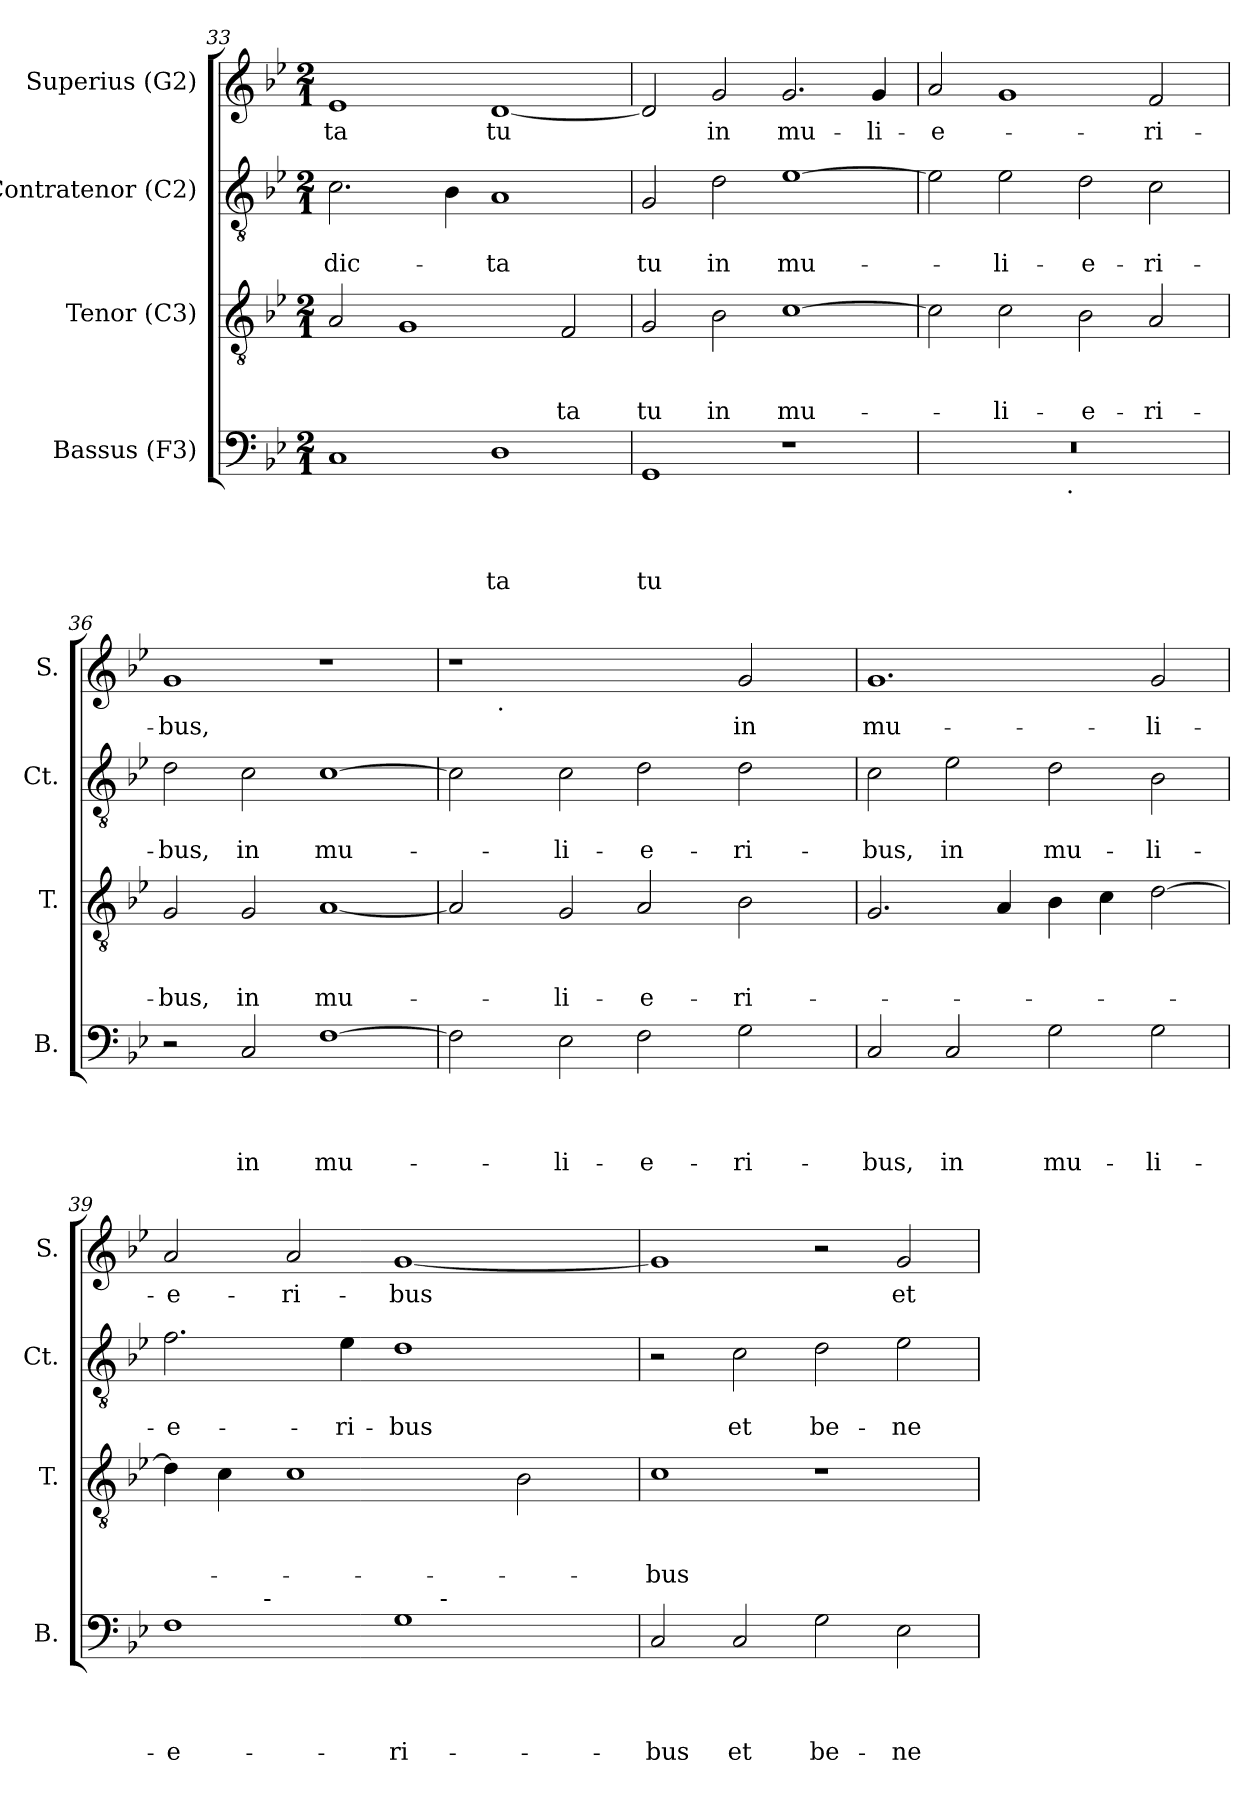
**kern	**text	**text	**text	**text	**kern	**text	**text	**text	**kern	**text	**text	**kern	**text
*part4	*part4	*part4	*part4	*part4	*part3	*part3	*part3	*part3	*part2	*part2	*part2	*part1	*part1
*staff4	*staff4	*staff4	*staff4	*staff4	*staff3	*staff3	*staff3	*staff3	*staff2	*staff2	*staff2	*staff1	*staff1
*I"Bassus (F3)	*	*	*	*	*I"Tenor (C3)	*	*	*	*I"Contratenor (C2)	*	*	*I"Superius (G2)	*
*I'B.	*	*	*	*	*I'T.	*	*	*	*I'Ct.	*	*	*I'S.	*
*clefF4	*	*	*	*	*clefGv2	*	*	*	*clefGv2	*	*	*clefG2	*
*k[b-e-]	*	*	*	*	*k[b-e-]	*	*	*	*k[b-e-]	*	*	*k[b-e-]	*
*B-:	*	*	*	*	*B-:	*	*	*	*B-:	*	*	*B-:	*
*M2/1	*	*	*	*	*M2/1	*	*	*	*M2/1	*	*	*M2/1	*
=33	=33	=33	=33	=33	=33	=33	=33	=33	=33	=33	=33	=33	=33
!	!	!	!	!	!	!	!	!	!	!	!LO:LY:b	!	!LO:LY:b
1C	.	.	.	.	2A/	.	.	.	2.c\	.	-dic-	1e-	-ta
.	.	.	.	.	1G	.	.	.	.	.	.	.	.
.	.	.	.	.	.	.	.	.	4B-\	.	.	.	.
!	!	!	!	!LO:LY:b	!	!	!	!	!	!	!LO:LY:b	!	!LO:LY:b
1D	.	.	.	-ta	.	.	.	.	1A	.	-ta	[<1d	tu
!	!	!	!	!	!	!	!	!LO:LY:b	!	!	!	!	!
.	.	.	.	.	2F/	.	.	-ta	.	.	.	.	.
!!LO:LB:g=z
=34	=34	=34	=34	=34	=34	=34	=34	=34	=34	=34	=34	=34	=34
!	!	!	!	!LO:LY:b	!	!	!	!LO:LY:b	!	!	!LO:LY:b	!	!
1GG	.	.	.	tu	2G/	.	.	tu	2G/	.	tu	2d/]	.
!	!	!	!	!	!	!	!	!LO:LY:b	!	!	!LO:LY:b	!	!LO:LY:b
.	.	.	.	.	2B-\	.	.	in	2d\	.	in	2g/	in
!	!	!	!	!	!	!	!	!LO:LY:b	!	!	!LO:LY:b	!	!LO:LY:b
1r	.	.	.	.	[>1c	.	.	mu-	[>1e-	.	mu-	2.g/	mu-
!	!	!	!	!	!	!	!	!	!	!	!	!	!LO:LY:b
.	.	.	.	.	.	.	.	.	.	.	.	4g/	-li-
=35	=35	=35	=35	=35	=35	=35	=35	=35	=35	=35	=35	=35	=35
!	!	!	!	!	!	!	!	!	!	!	!	!	!LO:LY:b:rj
*^	*	*	*	*	*	*	*	*	*	*	*	*	*
0r	2ryy	.	.	.	.	2c\]	.	.	.	2e-\]	.	.	2a/	-e-
!	!	!	!	!	!	!	!	!	!LO:LY:b	!	!	!LO:LY:b	!	!
.	4...ryy	.	.	.	.	2c\	.	.	-li-	2e-\	.	-li-	1g	.
!	!LO:TX:b:t=.	!	!	!	!	!	!	!	!	!	!	!	!	!
.	1ryy	.	.	.	.	.	.	.	.	.	.	.	.	.
!	!	!	!	!	!	!	!	!	!LO:LY:b	!	!	!LO:LY:b	!	!
.	.	.	.	.	.	2B-\	.	.	-e-	2d\	.	-e-	.	.
!	!	!	!	!	!	!	!	!	!LO:LY:b	!	!	!LO:LY:b	!	!LO:LY:b
.	.	.	.	.	.	2A/	.	.	-ri-	2c\	.	-ri-	2f/	-ri-
.	32ryy	.	.	.	.	.	.	.	.	.	.	.	.	.
=36	=36	=36	=36	=36	=36	=36	=36	=36	=36	=36	=36	=36	=36	=36
!	!	!	!	!	!	!	!	!	!LO:LY:b	!	!	!LO:LY:b	!	!LO:LY:b
*v	*v	*	*	*	*	*	*	*	*	*	*	*	*	*
2r	.	.	.	.	2G/	.	.	-bus,	2d\	.	-bus,	1g	-bus,
!	!	!	!	!LO:LY:b	!	!	!	!LO:LY:b	!	!	!LO:LY:b	!	!
2C/	.	.	.	in	2G/	.	.	in	2c\	.	in	.	.
!	!	!	!	!LO:LY:b	!	!	!	!LO:LY:b	!	!	!LO:LY:b	!	!
[>1F	.	.	.	mu-	[<1A	.	.	mu-	[>1c	.	mu-	1r	.
=37	=37	=37	=37	=37	=37	=37	=37	=37	=37	=37	=37	=37	=37
*	*	*	*	*	*	*	*	*	*	*	*	*^	*
2F\]	.	.	.	.	2A/]	.	.	.	2c\]	.	.	1r	8ryy	.
.	.	.	.	.	.	.	.	.	.	.	.	.	32ryy	.
!	!	!	!	!	!	!	!	!	!	!	!	!	!LO:TX:b:t=.	!
.	.	.	.	.	.	.	.	.	.	.	.	.	1ryy	.
!	!	!	!	!LO:LY:b	!	!	!	!LO:LY:b	!	!	!LO:LY:b	!	!	!
2E-\	.	.	.	-li-	2G/	.	.	-li-	2c\	.	-li-	.	.	.
!	!	!	!	!LO:LY:b	!	!	!	!LO:LY:b	!	!	!LO:LY:b	!	!	!
2F\	.	.	.	-e-	2A/	.	.	-e-	2d\	.	-e-	2ryy	.	.
.	.	.	.	.	.	.	.	.	.	.	.	.	2ryy	.
!	!	!	!	!LO:LY:b	!	!	!	!LO:LY:b	!	!	!LO:LY:b	!	!	!LO:LY:b
2G\	.	.	.	-ri-	2B-\	.	.	-ri-	2d\	.	-ri-	2g/	.	in
.	.	.	.	.	.	.	.	.	.	.	.	.	4ryy	.
.	.	.	.	.	.	.	.	.	.	.	.	.	16.ryy	.
=38	=38	=38	=38	=38	=38	=38	=38	=38	=38	=38	=38	=38	=38	=38
!	!	!	!	!LO:LY:b	!	!	!	!	!	!	!LO:LY:b	!	!	!LO:LY:b
*	*	*	*	*	*	*	*	*	*	*	*	*v	*v	*
2C/	.	.	.	-bus,	2.G/	.	.	.	2c\	.	-bus,	1.g	mu-
!	!	!	!	!LO:LY:b	!	!	!	!	!	!	!LO:LY:b	!	!
2C/	.	.	.	in	.	.	.	.	2e-\	.	in	.	.
.	.	.	.	.	4A/	.	.	.	.	.	.	.	.
!	!	!	!	!LO:LY:b	!	!	!	!	!	!	!LO:LY:b	!	!
2G\	.	.	.	mu-	4B-\	.	.	.	2d\	.	mu-	.	.
.	.	.	.	.	4c\	.	.	.	.	.	.	.	.
!	!	!	!	!LO:LY:b	!	!	!	!	!	!	!LO:LY:b	!	!LO:LY:b
2G\	.	.	.	-li-	[<2d\	.	.	.	2B-\	.	-li-	2g/	-li-
!!LO:LB:g=z
=39	=39	=39	=39	=39	=39	=39	=39	=39	=39	=39	=39	=39	=39
!	!	!	!	!LO:LY:b:rj	!	!	!	!	!	!	!LO:LY:b	!	!LO:LY:b
*^	*	*	*	*	*	*	*	*	*	*	*	*	*
*	*^	*	*	*	*	*	*	*	*	*	*	*	*	*
1F	4..ryy	1ryy	.	.	.	-e-	4d\]	.	.	.	2.f\	.	-e-	2a/	-e-
.	.	.	.	.	.	.	4c\	.	.	.	.	.	.	.	.
!	!LO:TX:a:t=-	!	!	!	!	!	!	!	!	!	!	!	!	!	!
.	1ryy	.	.	.	.	.	.	.	.	.	.	.	.	.	.
!	!	!	!	!	!	!	!	!	!	!	!	!	!	!	!LO:LY:b
.	.	.	.	.	.	.	1c	.	.	.	.	.	.	2a/	-ri-
!	!	!	!	!	!	!	!	!	!	!	!	!	!LO:LY:b	!	!
.	.	.	.	.	.	.	.	.	.	.	4e-\	.	-ri-	.	.
!	!	!	!	!	!	!LO:LY:b	!	!	!	!	!	!	!LO:LY:b:rj	!	!LO:LY:b
1G	.	8.ryy	.	.	.	-ri-	.	.	.	.	1d	.	-bus	[<1g	-bus
!	!	!LO:TX:a:t=-	!	!	!	!	!	!	!	!	!	!	!	!	!
.	.	2ryy	.	.	.	.	.	.	.	.	.	.	.	.	.
.	2ryy	.	.	.	.	.	.	.	.	.	.	.	.	.	.
.	.	.	.	.	.	.	2B-\	.	.	.	.	.	.	.	.
.	.	4ryy	.	.	.	.	.	.	.	.	.	.	.	.	.
.	16ryy	16ryy	.	.	.	.	.	.	.	.	.	.	.	.	.
=40	=40	=40	=40	=40	=40	=40	=40	=40	=40	=40	=40	=40	=40	=40	=40
!	!	!	!	!	!	!LO:LY:b	!	!	!	!LO:LY:b	!	!	!	!	!
*v	*v	*v	*	*	*	*	*	*	*	*	*	*	*	*	*
2C/	.	.	.	-bus	1c	.	.	-bus	2r	.	.	1g]	.
!	!	!	!	!LO:LY:b	!	!	!	!	!	!	!LO:LY:b	!	!
2C/	.	.	.	et	.	.	.	.	2c\	.	et	.	.
!	!	!	!	!LO:LY:b	!	!	!	!	!	!	!LO:LY:b	!	!
2G\	.	.	.	be-	1r	.	.	.	2d\	.	be-	2r	.
!	!	!	!	!LO:LY:b	!	!	!	!	!	!	!LO:LY:b	!	!LO:LY:b
2E-\	.	.	.	-ne-	.	.	.	.	2e-\	.	-ne-	2g/	et
=	=	=	=	=	=	=	=	=	=	=	=	=	=
*-	*-	*-	*-	*-	*-	*-	*-	*-	*-	*-	*-	*-	*-
